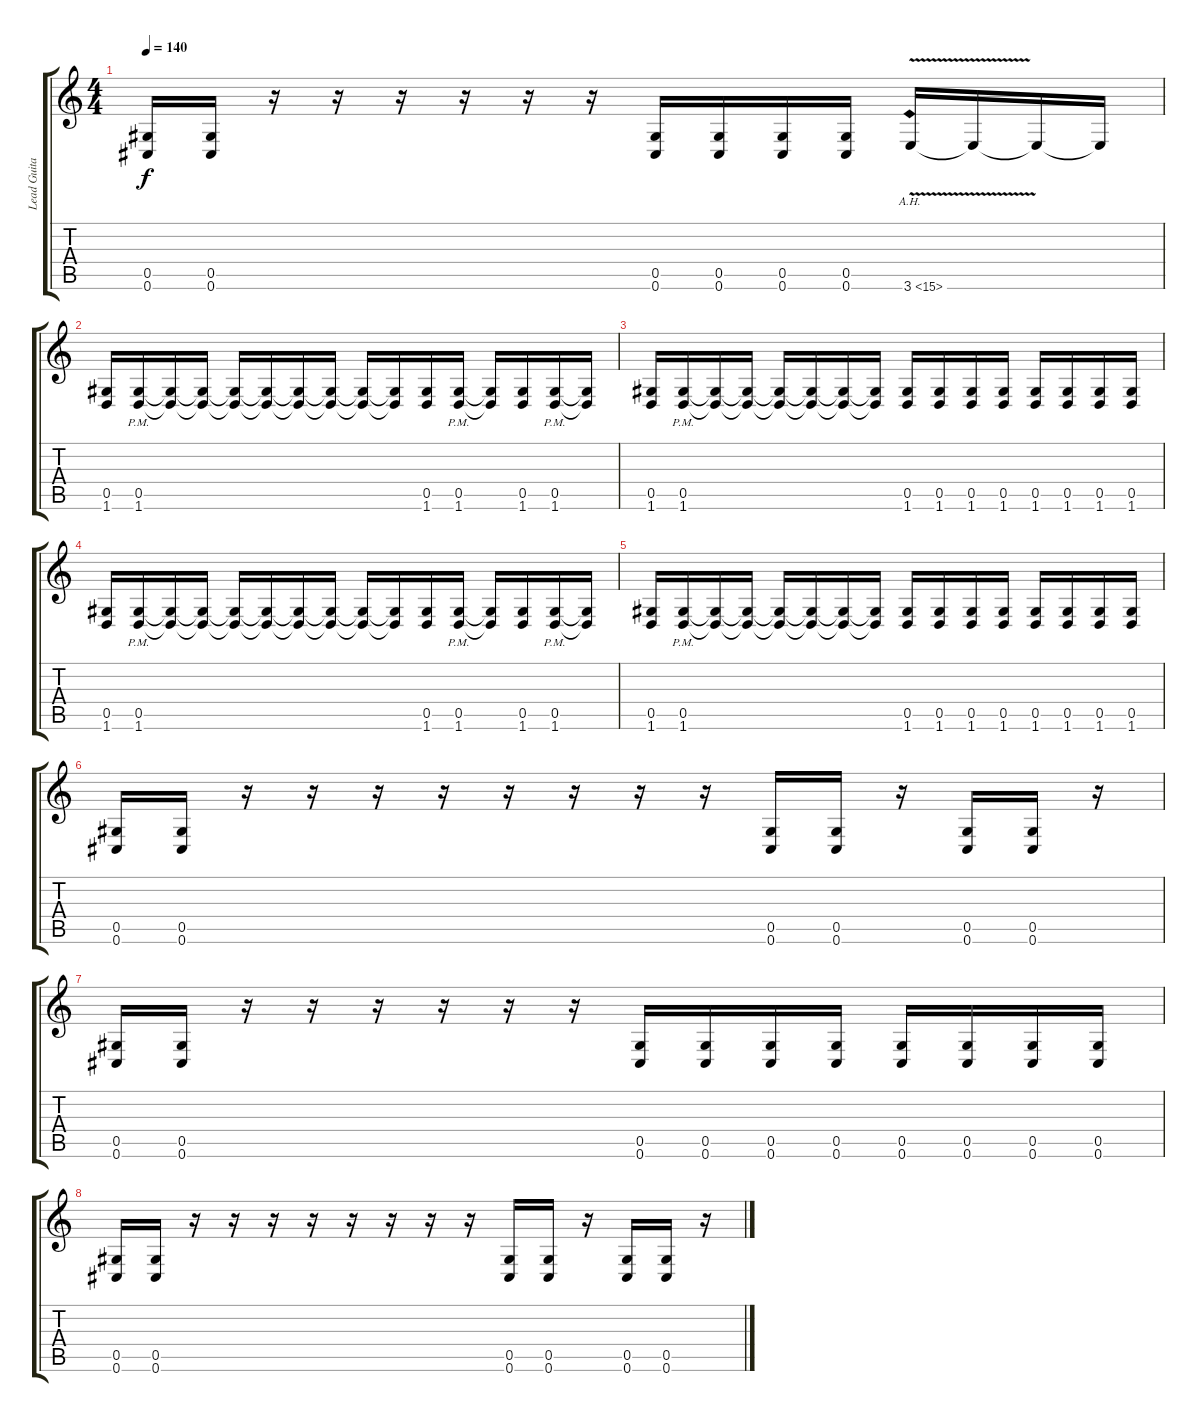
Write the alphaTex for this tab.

\track ("Lead Guitar" "Lead Guita") {instrument distortionguitar}
\staff {score tabs}
\tuning (Eb4 Bb3 Gb3 Db3 Ab2 Db2) {hide}
\ts (4 4)
\tempo 140
\clef g2
\ks c
(0.5 0.6).16{dy f} (0.5 0.6).16 r.16 r.16 r.16 r.16 r.16 r.16 (0.5 0.6).16 (0.5 0.6).16 (0.5 0.6).16 (0.5 0.6).16 3.6{ah 12 v}.16 3.6{t}.16 3.6{t}.16 3.6{t}.16 |
(0.5 1.6).16 (0.5{pm} 1.6{pm}).16 (0.5{t} 1.6{t}).16 (0.5{t} 1.6{t}).16 (0.5{t} 1.6{t}).16 (0.5{t} 1.6{t}).16 (0.5{t} 1.6{t}).16 (0.5{t} 1.6{t}).16 (0.5{t} 1.6{t}).16 (0.5{t} 1.6{t}).16 (0.5 1.6).16 (0.5{pm} 1.6{pm}).16 (0.5{t} 1.6{t}).16 (0.5 1.6).16 (0.5{pm} 1.6{pm}).16 (0.5{t} 1.6{t}).16 |
(0.5 1.6).16 (0.5{pm} 1.6{pm}).16 (0.5{t} 1.6{t}).16 (0.5{t} 1.6{t}).16 (0.5{t} 1.6{t}).16 (0.5{t} 1.6{t}).16 (0.5{t} 1.6{t}).16 (0.5{t} 1.6{t}).16 (0.5 1.6).16 (0.5 1.6).16 (0.5 1.6).16 (0.5 1.6).16 (0.5 1.6).16 (0.5 1.6).16 (0.5 1.6).16 (0.5 1.6).16 |
(0.5 1.6).16 (0.5{pm} 1.6{pm}).16 (0.5{t} 1.6{t}).16 (0.5{t} 1.6{t}).16 (0.5{t} 1.6{t}).16 (0.5{t} 1.6{t}).16 (0.5{t} 1.6{t}).16 (0.5{t} 1.6{t}).16 (0.5{t} 1.6{t}).16 (0.5{t} 1.6{t}).16 (0.5 1.6).16 (0.5{pm} 1.6{pm}).16 (0.5{t} 1.6{t}).16 (0.5 1.6).16 (0.5{pm} 1.6{pm}).16 (0.5{t} 1.6{t}).16 |
(0.5 1.6).16 (0.5{pm} 1.6{pm}).16 (0.5{t} 1.6{t}).16 (0.5{t} 1.6{t}).16 (0.5{t} 1.6{t}).16 (0.5{t} 1.6{t}).16 (0.5{t} 1.6{t}).16 (0.5{t} 1.6{t}).16 (0.5 1.6).16 (0.5 1.6).16 (0.5 1.6).16 (0.5 1.6).16 (0.5 1.6).16 (0.5 1.6).16 (0.5 1.6).16 (0.5 1.6).16 |
(0.5 0.6).16 (0.5 0.6).16 r.16 r.16 r.16 r.16 r.16 r.16 r.16 r.16 (0.5 0.6).16 (0.5 0.6).16 r.16 (0.5 0.6).16 (0.5 0.6).16 r.16 |
(0.5 0.6).16 (0.5 0.6).16 r.16 r.16 r.16 r.16 r.16 r.16 (0.5 0.6).16 (0.5 0.6).16 (0.5 0.6).16 (0.5 0.6).16 (0.5 0.6).16 (0.5 0.6).16 (0.5 0.6).16 (0.5 0.6).16 |
(0.5 0.6).16 (0.5 0.6).16 r.16 r.16 r.16 r.16 r.16 r.16 r.16 r.16 (0.5 0.6).16 (0.5 0.6).16 r.16 (0.5 0.6).16 (0.5 0.6).16 r.16
